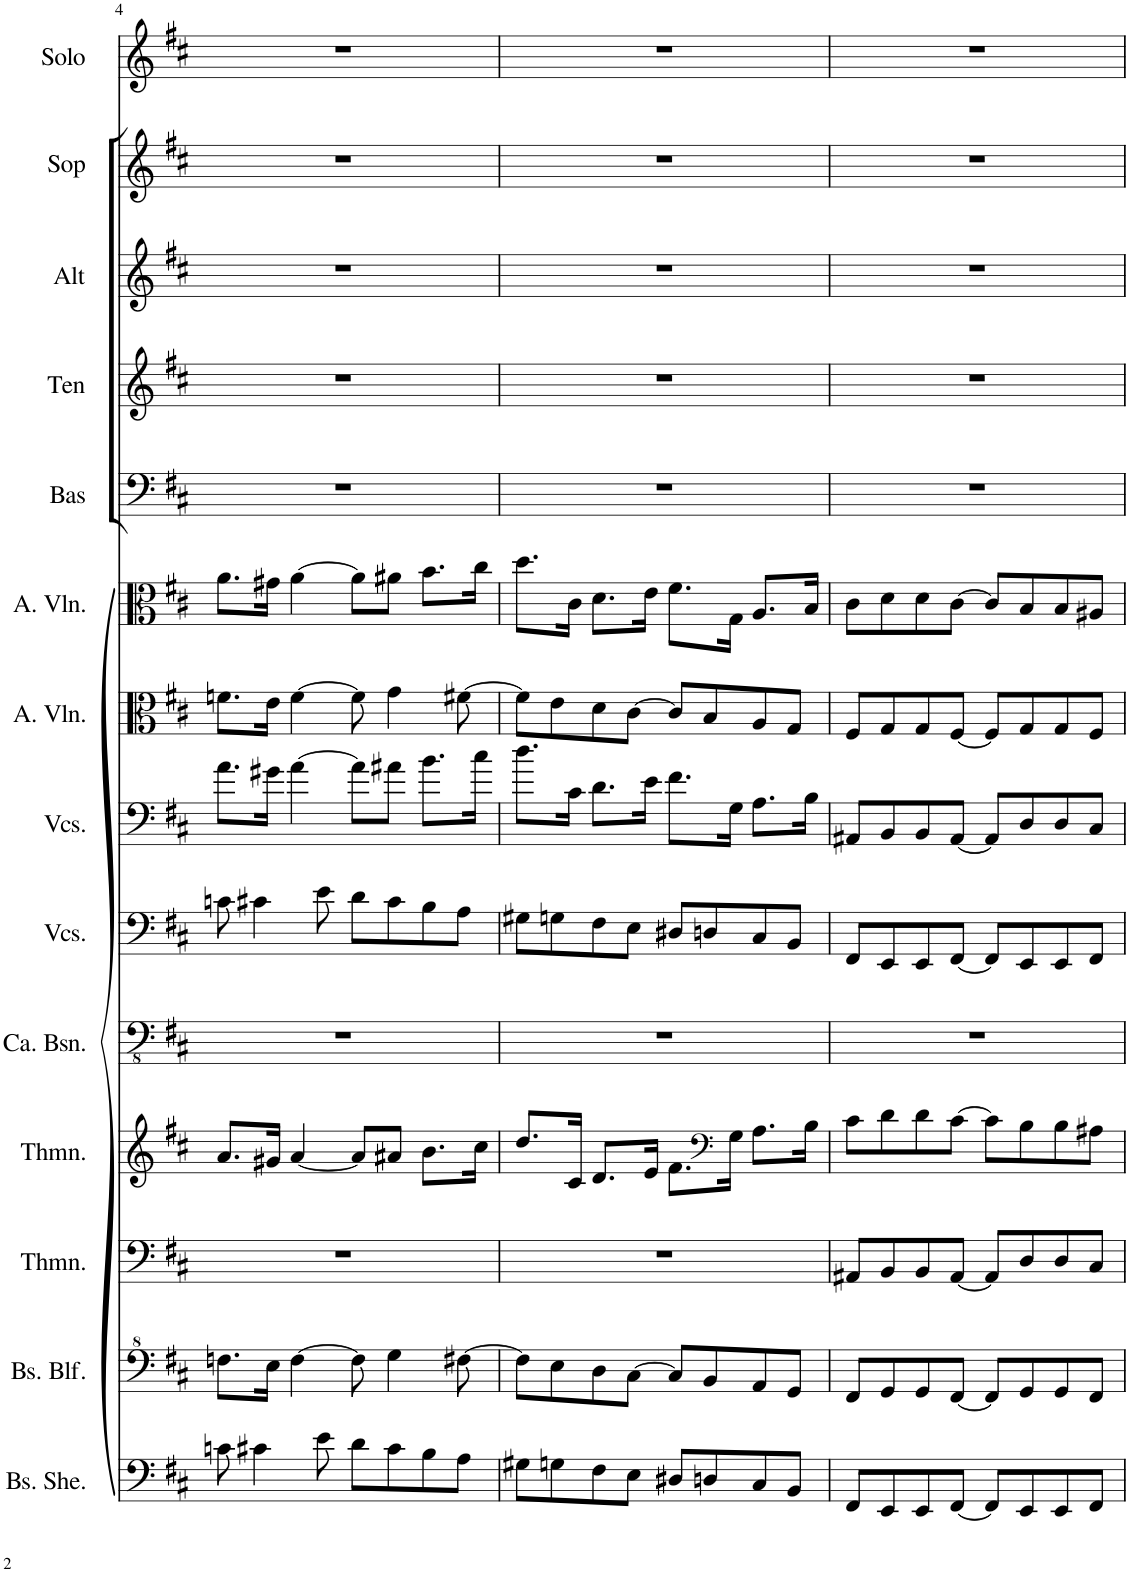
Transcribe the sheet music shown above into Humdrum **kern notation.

**kern	**kern	**kern	**kern	**kern	**kern	**kern	**kern	**kern	**kern	**kern	**kern	**kern	**kern
*part14	*part13	*part12	*part11	*part10	*part9	*part8	*part7	*part6	*part5	*part4	*part3	*part2	*part1
*staff14	*staff13	*staff12	*staff11	*staff10	*staff9	*staff8	*staff7	*staff6	*staff5	*staff4	*staff3	*staff2	*staff1
*I"Bas-sheng, Organ lh2	*I"Bas-blokfluit, Organ rh2	*I"Theremin, Organ lh1	*I"Theremin, Organ rh1	*I"Contrabassen, Double bass	*I"Violoncellos, Cello II	*I"Violoncellos, Cello I	*I"Altviolen, Viola II	*I"Altviolen, Viola I	*I"Bas	*I"Ten	*I"Alt	*I"Sopraan	*I"Bariton solo
*I'Bs. She.	*I'Bs. Blf.	*I'Thmn.	*I'Thmn.	*I'Ca. Bsn.	*I'Vcs.	*I'Vcs.	*I'A. Vln.	*I'A. Vln.	*I'Bas	*I'Ten	*I'Alt	*I'Sop	*I'Solo
!!LO:PB:g=z
*clefF4	*clefF^4	*clefF4	*clefG2	*clefFv4	*clefF4	*clefF4	*clefC3	*clefC3	*clefF4	*clefG2	*clefG2	*clefG2	*clefG2
*	*	*	*	*	*	*	*	*	*	*Trd1c2	*Trd1c2	*	*Trd4c7
*k[f#c#]	*k[f#c#]	*k[f#c#]	*k[f#c#]	*k[f#c#]	*k[f#c#]	*k[f#c#]	*k[f#c#]	*k[f#c#]	*k[f#c#]	*k[f#c#]	*k[f#c#]	*k[f#c#]	*k[f#c#]
*M4/4	*M4/4	*M4/4	*M4/4	*M4/4	*M4/4	*M4/4	*M4/4	*M4/4	*M4/4	*M4/4	*M4/4	*M4/4	*M4/4
=4	=4	=4	=4	=4	=4	=4	=4	=4	=4	=4	=4	=4	=4
8cn\	8.fn\L	1r	8.a/L	1r	8cn\	8.a\L	8.fn\L	8.a\L	1r	1r	1r	1r	1r
4c#X\	.	.	.	.	4c#X\	.	.	.	.	.	.	.	.
.	16e\Jk	.	16g#X/Jk	.	.	16g#X\Jk	16e\Jk	16g#X\Jk	.	.	.	.	.
.	[4f\	.	[4a/	.	.	[4a\	[4f\	[4a\	.	.	.	.	.
8e\	.	.	.	.	8e\	.	.	.	.	.	.	.	.
8d\L	8f\]	.	8a/L]	.	8d\L	8a\L]	8f\]	8a\L]	.	.	.	.	.
8c#\	4g\	.	8a#X/J	.	8c#\	8a#X\J	4g\	8a#X\J	.	.	.	.	.
8B\	.	.	8.b\L	.	8B\	8.b\L	.	8.b\L	.	.	.	.	.
8A\J	[8f#X\	.	.	.	8A\J	.	[8f#X\	.	.	.	.	.	.
.	.	.	16cc#\Jk	.	.	16cc#\Jk	.	16cc#\Jk	.	.	.	.	.
=5	=5	=5	=5	=5	=5	=5	=5	=5	=5	=5	=5	=5	=5
8G#X\L	8f#\L]	1r	8.dd/L	1r	8G#X\L	8.dd\L	8f#\L]	8.dd\L	1r	1r	1r	1r	1r
8Gn\	8e\	.	.	.	8Gn\	.	8e\	.	.	.	.	.	.
.	.	.	16c#/Jk	.	.	16c#\Jk	.	16c#\Jk	.	.	.	.	.
8F#\	8d\	.	8.d/L	.	8F#\	8.d\L	8d\	8.d\L	.	.	.	.	.
8E\J	[8c#\J	.	.	.	8E\J	.	[8c#\J	.	.	.	.	.	.
.	.	.	16e/Jk	.	.	16e\Jk	.	16e\Jk	.	.	.	.	.
8D#X/L	8c#/L]	.	8.f#\L	.	8D#X/L	8.f#\L	8c#/L]	8.f#\L	.	.	.	.	.
8Dn/	8B/	.	.	.	8Dn/	.	8B/	.	.	.	.	.	.
*	*	*	*clefF4	*	*	*	*	*	*	*	*	*	*
.	.	.	16G\Jk	.	.	16G\Jk	.	16G\Jk	.	.	.	.	.
8C#/	8A/	.	8.A\L	.	8C#/	8.A\L	8A/	8.A/L	.	.	.	.	.
8BB/J	8G/J	.	.	.	8BB/J	.	8G/J	.	.	.	.	.	.
.	.	.	16B\Jk	.	.	16B\Jk	.	16B/Jk	.	.	.	.	.
=6	=6	=6	=6	=6	=6	=6	=6	=6	=6	=6	=6	=6	=6
8FF#/L	8F#/L	8AA#X/L	8c#\L	1r	8FF#/L	8AA#X/L	8F#/L	8c#\L	1r	1r	1r	1r	1r
8EE/	8G/	8BB/	8d\	.	8EE/	8BB/	8G/	8d\	.	.	.	.	.
8EE/	8G/	8BB/	8d\	.	8EE/	8BB/	8G/	8d\	.	.	.	.	.
[8FF#/J	[8F#/J	[8AA#/J	[8c#\J	.	[8FF#/J	[8AA#/J	[8F#/J	[8c#\J	.	.	.	.	.
8FF#/L]	8F#/L]	8AA#/L]	8c#\L]	.	8FF#/L]	8AA#/L]	8F#/L]	8c#/L]	.	.	.	.	.
8EE/	8G/	8D/	8B\	.	8EE/	8D/	8G/	8B/	.	.	.	.	.
8EE/	8G/	8D/	8B\	.	8EE/	8D/	8G/	8B/	.	.	.	.	.
8FF#/J	8F#/J	8C#/J	8A#X\J	.	8FF#/J	8C#/J	8F#/J	8A#X/J	.	.	.	.	.
=	=	=	=	=	=	=	=	=	=	=	=	=	=
*-	*-	*-	*-	*-	*-	*-	*-	*-	*-	*-	*-	*-	*-
